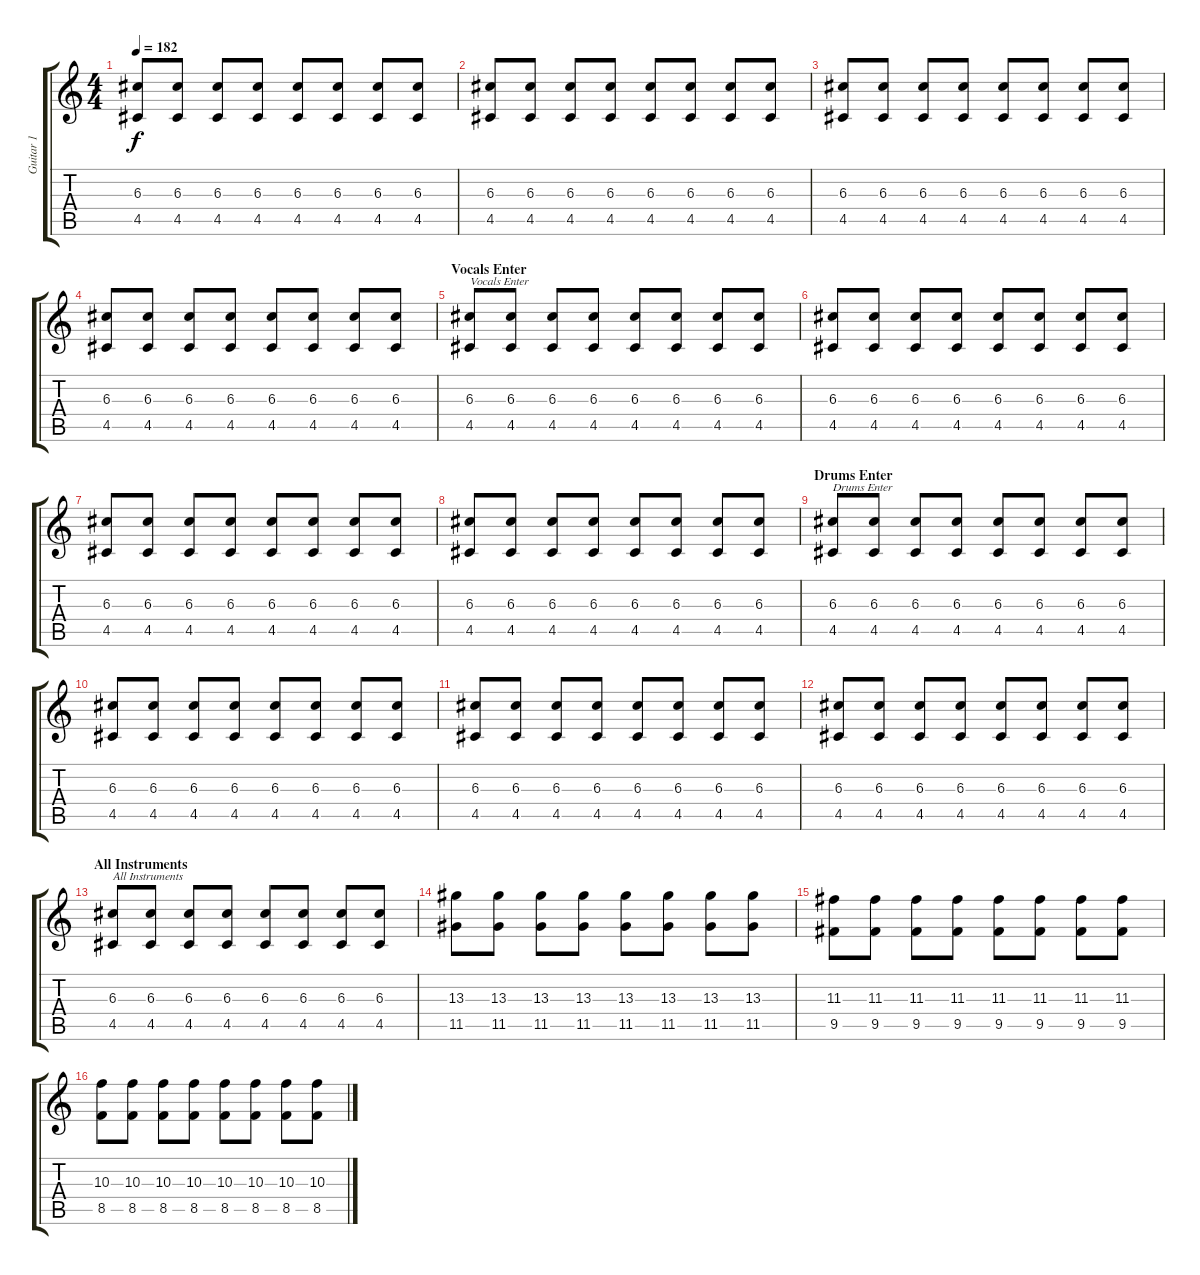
\track ("Guitar 1" "Guitar 1") {instrument acousticguitarnylon}
\staff {score tabs}
\tuning (E4 B3 G3 D3 A2 E2) {hide}
\ts (4 4)
\tempo 182
\clef g2
\ks c
(6.3 4.5).8{dy f instrument acousticguitarnylon} (6.3 4.5).8 (6.3 4.5).8 (6.3 4.5).8 (6.3 4.5).8 (6.3 4.5).8 (6.3 4.5).8 (6.3 4.5).8 |
(6.3 4.5).8 (6.3 4.5).8 (6.3 4.5).8 (6.3 4.5).8 (6.3 4.5).8 (6.3 4.5).8 (6.3 4.5).8 (6.3 4.5).8 |
(6.3 4.5).8 (6.3 4.5).8 (6.3 4.5).8 (6.3 4.5).8 (6.3 4.5).8 (6.3 4.5).8 (6.3 4.5).8 (6.3 4.5).8 |
(6.3 4.5).8 (6.3 4.5).8 (6.3 4.5).8 (6.3 4.5).8 (6.3 4.5).8 (6.3 4.5).8 (6.3 4.5).8 (6.3 4.5).8 |
\section ("" "Vocals Enter")
(6.3 4.5).8{txt "Vocals Enter"} (6.3 4.5).8 (6.3 4.5).8 (6.3 4.5).8 (6.3 4.5).8 (6.3 4.5).8 (6.3 4.5).8 (6.3 4.5).8 |
(6.3 4.5).8 (6.3 4.5).8 (6.3 4.5).8 (6.3 4.5).8 (6.3 4.5).8 (6.3 4.5).8 (6.3 4.5).8 (6.3 4.5).8 |
(6.3 4.5).8 (6.3 4.5).8 (6.3 4.5).8 (6.3 4.5).8 (6.3 4.5).8 (6.3 4.5).8 (6.3 4.5).8 (6.3 4.5).8 |
(6.3 4.5).8 (6.3 4.5).8 (6.3 4.5).8 (6.3 4.5).8 (6.3 4.5).8 (6.3 4.5).8 (6.3 4.5).8 (6.3 4.5).8 |
\section ("" "Drums Enter")
(6.3 4.5).8{txt "Drums Enter"} (6.3 4.5).8 (6.3 4.5).8 (6.3 4.5).8 (6.3 4.5).8 (6.3 4.5).8 (6.3 4.5).8 (6.3 4.5).8 |
(6.3 4.5).8 (6.3 4.5).8 (6.3 4.5).8 (6.3 4.5).8 (6.3 4.5).8 (6.3 4.5).8 (6.3 4.5).8 (6.3 4.5).8 |
(6.3 4.5).8 (6.3 4.5).8 (6.3 4.5).8 (6.3 4.5).8 (6.3 4.5).8 (6.3 4.5).8 (6.3 4.5).8 (6.3 4.5).8 |
(6.3 4.5).8 (6.3 4.5).8 (6.3 4.5).8 (6.3 4.5).8 (6.3 4.5).8 (6.3 4.5).8 (6.3 4.5).8 (6.3 4.5).8 |
\section ("" "All Instruments")
(6.3 4.5).8{txt "All Instruments"} (6.3 4.5).8 (6.3 4.5).8 (6.3 4.5).8 (6.3 4.5).8 (6.3 4.5).8 (6.3 4.5).8 (6.3 4.5).8 |
(13.3 11.5).8 (13.3 11.5).8 (13.3 11.5).8 (13.3 11.5).8 (13.3 11.5).8 (13.3 11.5).8 (13.3 11.5).8 (13.3 11.5).8 |
(11.3 9.5).8 (11.3 9.5).8 (11.3 9.5).8 (11.3 9.5).8 (11.3 9.5).8 (11.3 9.5).8 (11.3 9.5).8 (11.3 9.5).8 |
(10.3 8.5).8 (10.3 8.5).8 (10.3 8.5).8 (10.3 8.5).8 (10.3 8.5).8 (10.3 8.5).8 (10.3 8.5).8 (10.3 8.5).8
